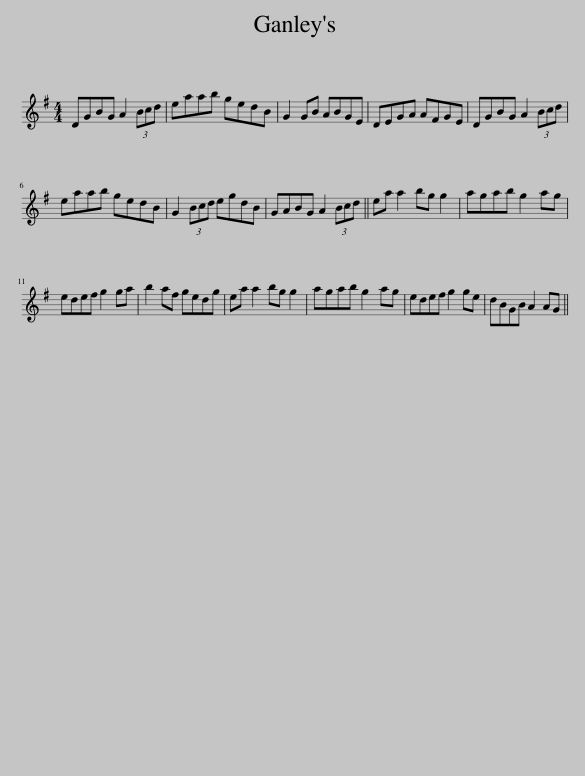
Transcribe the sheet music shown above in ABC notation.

X:1
L:1/8
M:4/4
I:linebreak $
K:G
V:1 treble
V:1
 DGBG A2 (3Bcd | eaab gedB | G2 GB ABGE | DEGA AFGE | DGBG A2 (3Bcd |$ %5
 eaab gedB | G2 (3Bcd egdB | GABG A2 (3Bcd || ea a2 bg g2 | agab g2 ag |$ %10
 edef g2 ga | b2 af gedg | ea a2 bg g2 | agab g2 ag | edef g2 ge | %15
 dBGB A2 AG || %16
